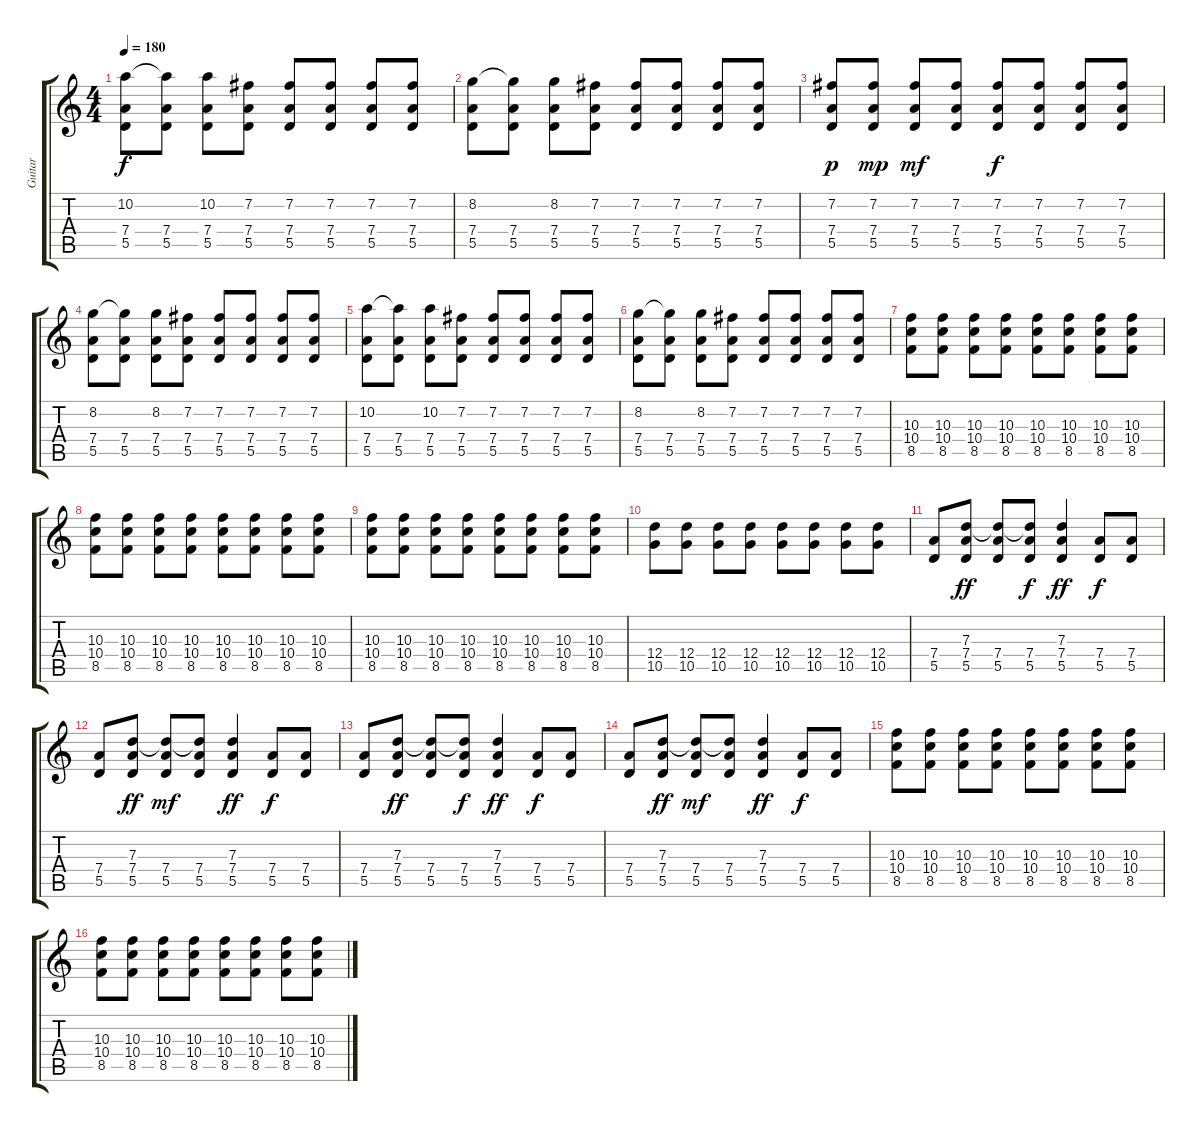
\track ("Guitar" "Guitar") {instrument distortionguitar}
\staff {score tabs}
\tuning (E4 B3 G3 D3 A2 E2) {hide}
\ts (4 4)
\tempo 180
\clef g2
\ks c
(10.2 7.4 5.5).8{dy f} (10.2{t} 7.4 5.5).8 (10.2 7.4 5.5).8 (7.2 7.4 5.5).8 (7.2 7.4 5.5).8 (7.2 7.4 5.5).8 (7.2 7.4 5.5).8 (7.2 7.4 5.5).8 |
(8.2 7.4 5.5).8 (8.2{t} 7.4 5.5).8 (8.2 7.4 5.5).8 (7.2 7.4 5.5).8 (7.2 7.4 5.5).8 (7.2 7.4 5.5).8 (7.2 7.4 5.5).8 (7.2 7.4 5.5).8 |
(7.2 7.4 5.5).8{dy p} (7.2 7.4 5.5).8{dy mp} (7.2 7.4 5.5).8{dy mf} (7.2 7.4 5.5).8 (7.2 7.4 5.5).8{dy f} (7.2 7.4 5.5).8 (7.2 7.4 5.5).8 (7.2 7.4 5.5).8 |
(8.2 7.4 5.5).8 (8.2{t} 7.4 5.5).8 (8.2 7.4 5.5).8 (7.2 7.4 5.5).8 (7.2 7.4 5.5).8 (7.2 7.4 5.5).8 (7.2 7.4 5.5).8 (7.2 7.4 5.5).8 |
(10.2 7.4 5.5).8 (10.2{t} 7.4 5.5).8 (10.2 7.4 5.5).8 (7.2 7.4 5.5).8 (7.2 7.4 5.5).8 (7.2 7.4 5.5).8 (7.2 7.4 5.5).8 (7.2 7.4 5.5).8 |
(8.2 7.4 5.5).8 (8.2{t} 7.4 5.5).8 (8.2 7.4 5.5).8 (7.2 7.4 5.5).8 (7.2 7.4 5.5).8 (7.2 7.4 5.5).8 (7.2 7.4 5.5).8 (7.2 7.4 5.5).8 |
(10.3 10.4 8.5).8 (10.3 10.4 8.5).8 (10.3 10.4 8.5).8 (10.3 10.4 8.5).8 (10.3 10.4 8.5).8 (10.3 10.4 8.5).8 (10.3 10.4 8.5).8 (10.3 10.4 8.5).8 |
(10.3 10.4 8.5).8 (10.3 10.4 8.5).8 (10.3 10.4 8.5).8 (10.3 10.4 8.5).8 (10.3 10.4 8.5).8 (10.3 10.4 8.5).8 (10.3 10.4 8.5).8 (10.3 10.4 8.5).8 |
(10.3 10.4 8.5).8 (10.3 10.4 8.5).8 (10.3 10.4 8.5).8 (10.3 10.4 8.5).8 (10.3 10.4 8.5).8 (10.3 10.4 8.5).8 (10.3 10.4 8.5).8 (10.3 10.4 8.5).8 |
(12.4 10.5).8 (12.4 10.5).8 (12.4 10.5).8 (12.4 10.5).8 (12.4 10.5).8 (12.4 10.5).8 (12.4 10.5).8 (12.4 10.5).8 |
(7.4 5.5).8 (7.3 7.4 5.5).8{dy ff} (7.3{t} 7.4 5.5).8 (7.3{t} 7.4 5.5).8{dy f} (7.3 7.4 5.5).4{dy ff} (7.4 5.5).8{dy f} (7.4 5.5).8 |
(7.4 5.5).8 (7.3 7.4 5.5).8{dy ff} (7.3{t} 7.4 5.5).8{dy mf} (7.3{t} 7.4 5.5).8 (7.3 7.4 5.5).4{dy ff} (7.4 5.5).8{dy f} (7.4 5.5).8 |
(7.4 5.5).8 (7.3 7.4 5.5).8{dy ff} (7.3{t} 7.4 5.5).8 (7.3{t} 7.4 5.5).8{dy f} (7.3 7.4 5.5).4{dy ff} (7.4 5.5).8{dy f} (7.4 5.5).8 |
(7.4 5.5).8 (7.3 7.4 5.5).8{dy ff} (7.3{t} 7.4 5.5).8{dy mf} (7.3{t} 7.4 5.5).8 (7.3 7.4 5.5).4{dy ff} (7.4 5.5).8{dy f} (7.4 5.5).8 |
(10.3 10.4 8.5).8 (10.3 10.4 8.5).8 (10.3 10.4 8.5).8 (10.3 10.4 8.5).8 (10.3 10.4 8.5).8 (10.3 10.4 8.5).8 (10.3 10.4 8.5).8 (10.3 10.4 8.5).8 |
(10.3 10.4 8.5).8 (10.3 10.4 8.5).8 (10.3 10.4 8.5).8 (10.3 10.4 8.5).8 (10.3 10.4 8.5).8 (10.3 10.4 8.5).8 (10.3 10.4 8.5).8 (10.3 10.4 8.5).8
